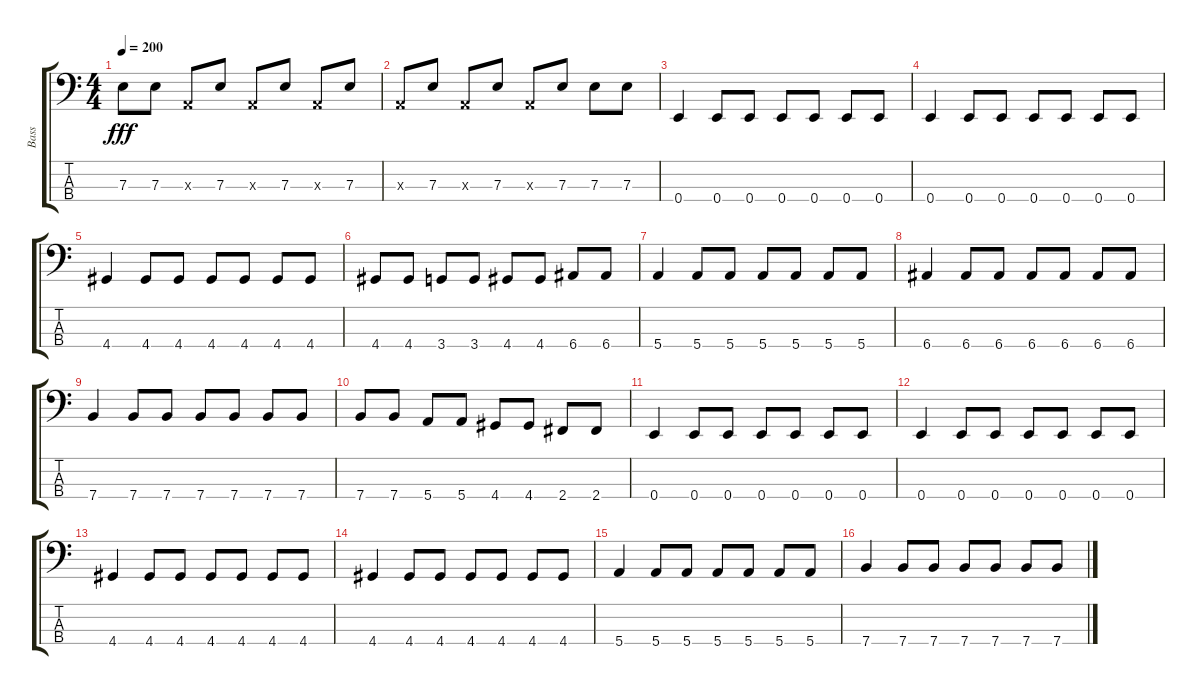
\track ("Bass" "Bass") {instrument electricbassfinger}
\staff {score tabs}
\tuning (G2 D2 A1 E1) {hide}
\ts (4 4)
\tempo 200
\clef f4
\ks c
7.3.8{dy fff} 7.3.8 0.3{x}.8 7.3.8 0.3{x}.8 7.3.8 0.3{x}.8 7.3.8 |
0.3{x}.8 7.3.8 0.3{x}.8 7.3.8 0.3{x}.8 7.3.8 7.3.8 7.3.8 |
0.4.4 0.4.8 0.4.8 0.4.8 0.4.8 0.4.8 0.4.8 |
0.4.4 0.4.8 0.4.8 0.4.8 0.4.8 0.4.8 0.4.8 |
4.4.4 4.4.8 4.4.8 4.4.8 4.4.8 4.4.8 4.4.8 |
4.4.8 4.4.8 3.4.8 3.4.8 4.4.8 4.4.8 6.4.8 6.4.8 |
5.4.4 5.4.8 5.4.8 5.4.8 5.4.8 5.4.8 5.4.8 |
6.4.4 6.4.8 6.4.8 6.4.8 6.4.8 6.4.8 6.4.8 |
7.4.4 7.4.8 7.4.8 7.4.8 7.4.8 7.4.8 7.4.8 |
7.4.8 7.4.8 5.4.8 5.4.8 4.4.8 4.4.8 2.4.8 2.4.8 |
0.4.4 0.4.8 0.4.8 0.4.8 0.4.8 0.4.8 0.4.8 |
0.4.4 0.4.8 0.4.8 0.4.8 0.4.8 0.4.8 0.4.8 |
4.4.4 4.4.8 4.4.8 4.4.8 4.4.8 4.4.8 4.4.8 |
4.4.4 4.4.8 4.4.8 4.4.8 4.4.8 4.4.8 4.4.8 |
5.4.4 5.4.8 5.4.8 5.4.8 5.4.8 5.4.8 5.4.8 |
7.4.4 7.4.8 7.4.8 7.4.8 7.4.8 7.4.8 7.4.8
